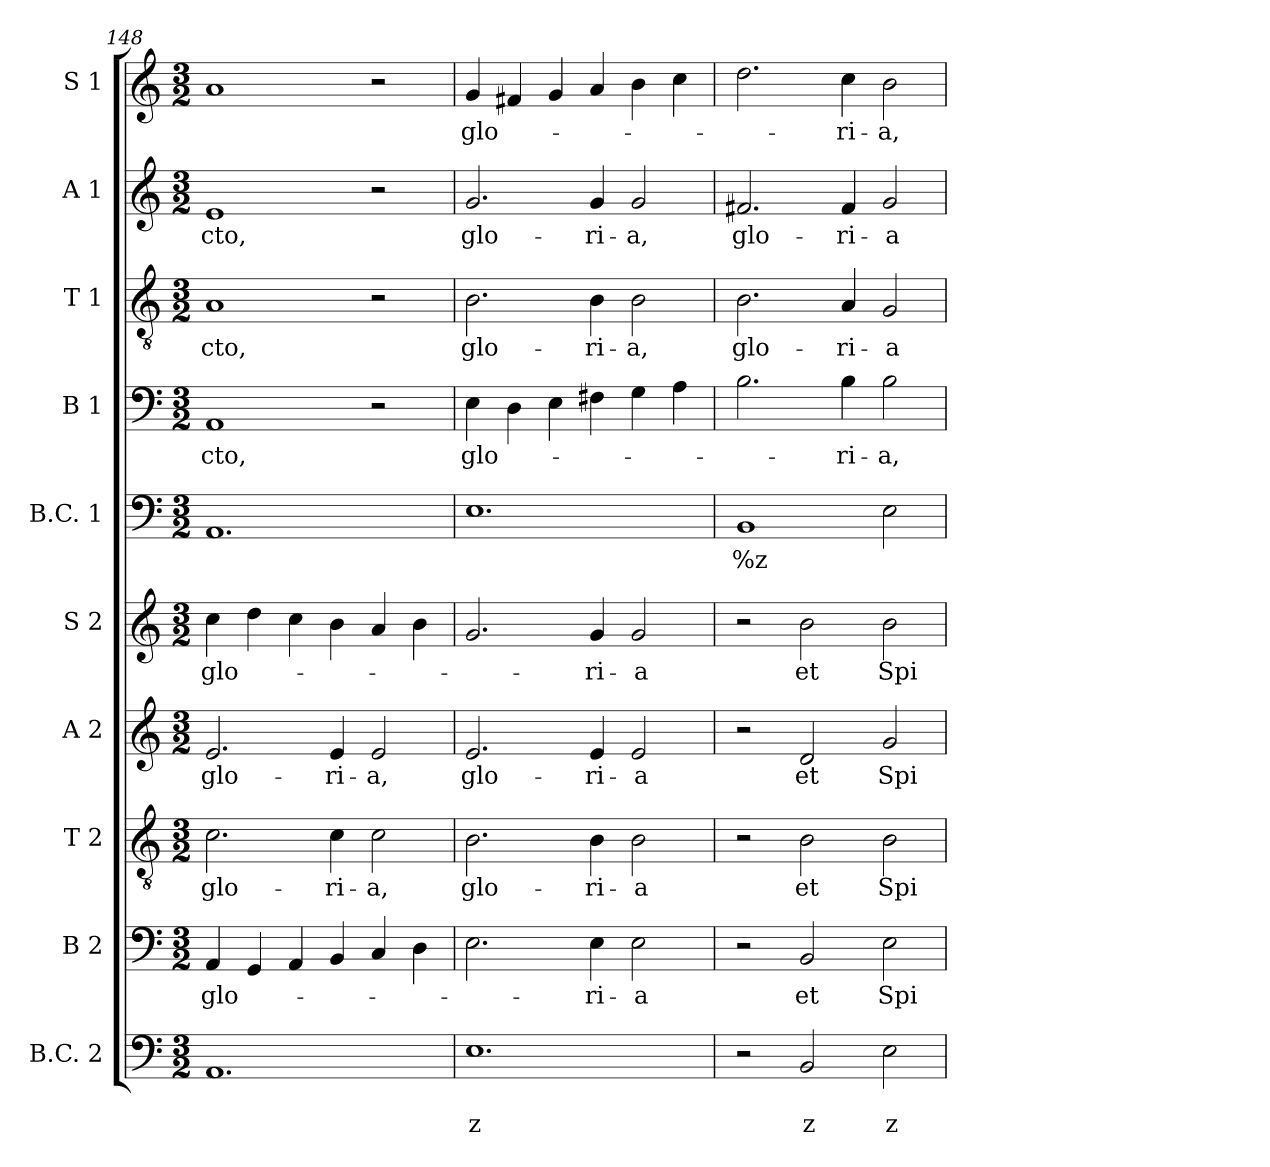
**kern	**text	**text	**kern	**text	**kern	**text	**kern	**text	**kern	**text	**kern	**text	**kern	**text	**kern	**text	**kern	**text	**kern	**text
*part10	*part10	*part10	*part9	*part9	*part8	*part8	*part7	*part7	*part6	*part6	*part5	*part5	*part4	*part4	*part3	*part3	*part2	*part2	*part1	*part1
*staff10	*staff10	*staff10	*staff9	*staff9	*staff8	*staff8	*staff7	*staff7	*staff6	*staff6	*staff5	*staff5	*staff4	*staff4	*staff3	*staff3	*staff2	*staff2	*staff1	*staff1
*I"B.C. 2	*	*	*I"B 2	*	*I"T 2	*	*I"A 2	*	*I"S 2	*	*I"B.C. 1	*	*I"B 1	*	*I"T 1	*	*I"A 1	*	*I"S 1	*
*I'BC2	*	*	*I'B2	*	*I'T2	*	*I'A2	*	*I'S2	*	*I'BC1	*	*I'B1	*	*I'T1	*	*I'A1	*	*I'S1	*
*clefF4	*	*	*clefF4	*	*clefGv2	*	*clefG2	*	*clefG2	*	*clefF4	*	*clefF4	*	*clefGv2	*	*clefG2	*	*clefG2	*
*k[]	*	*	*k[]	*	*k[]	*	*k[]	*	*k[]	*	*k[]	*	*k[]	*	*k[]	*	*k[]	*	*k[]	*
*C:	*	*	*C:	*	*C:	*	*C:	*	*C:	*	*C:	*	*C:	*	*C:	*	*C:	*	*C:	*
*M3/2	*	*	*M3/2	*	*M3/2	*	*M3/2	*	*M3/2	*	*M3/2	*	*M3/2	*	*M3/2	*	*M3/2	*	*M3/2	*
=148	=148	=148	=148	=148	=148	=148	=148	=148	=148	=148	=148	=148	=148	=148	=148	=148	=148	=148	=148	=148
!	!	!	!	!LO:LY:b	!	!	!	!	!	!	!	!	!	!	!	!	!	!	!	!
!	!	!	!	!	!	!LO:LY:b	!	!	!	!	!	!	!	!	!	!	!	!	!	!
!	!	!	!	!	!	!	!	!LO:LY:b	!	!	!	!	!	!	!	!	!	!	!	!
!	!	!	!	!	!	!	!	!	!	!LO:LY:b	!	!	!	!	!	!	!	!	!	!
!	!	!	!	!	!	!	!	!	!	!	!	!	!	!LO:LY:b	!	!	!	!	!	!
!	!	!	!	!	!	!	!	!	!	!	!	!	!	!	!	!LO:LY:b	!	!	!	!
!	!	!	!	!	!	!	!	!	!	!	!	!	!	!	!	!	!	!LO:LY:b	!	!
1.AA	.	.	4AA/	glo-	2.c\	glo-	2.e/	glo-	4cc\	glo-	1.AA	.	1AA	-cto,	1A	-cto,	1e	-cto,	1a	.
.	.	.	4GG/	.	.	.	.	.	4dd\	.	.	.	.	.	.	.	.	.	.	.
.	.	.	4AA/	.	.	.	.	.	4cc\	.	.	.	.	.	.	.	.	.	.	.
!	!	!	!	!	!	!LO:LY:b	!	!	!	!	!	!	!	!	!	!	!	!	!	!
!	!	!	!	!	!	!	!	!LO:LY:b	!	!	!	!	!	!	!	!	!	!	!	!
.	.	.	4BB/	.	4c\	-ri-	4e/	-ri-	4b\	.	.	.	.	.	.	.	.	.	.	.
!	!	!	!	!	!	!LO:LY:b	!	!	!	!	!	!	!	!	!	!	!	!	!	!
!	!	!	!	!	!	!	!	!LO:LY:b	!	!	!	!	!	!	!	!	!	!	!	!
.	.	.	4C/	.	2c\	-a,	2e/	-a,	4a/	.	.	.	2r	.	2r	.	2r	.	2r	.
.	.	.	4D\	.	.	.	.	.	4b\	.	.	.	.	.	.	.	.	.	.	.
=149	=149	=149	=149	=149	=149	=149	=149	=149	=149	=149	=149	=149	=149	=149	=149	=149	=149	=149	=149	=149
!	!	!LO:LY:b	!	!	!	!	!	!	!	!	!	!	!	!	!	!	!	!	!	!
!	!	!	!	!	!	!LO:LY:b	!	!	!	!	!	!	!	!	!	!	!	!	!	!
!	!	!	!	!	!	!	!	!LO:LY:b	!	!	!	!	!	!	!	!	!	!	!	!
!	!	!	!	!	!	!	!	!	!	!	!	!	!	!LO:LY:b	!	!	!	!	!	!
!	!	!	!	!	!	!	!	!	!	!	!	!	!	!	!	!LO:LY:b	!	!	!	!
!	!	!	!	!	!	!	!	!	!	!	!	!	!	!	!	!	!	!LO:LY:b	!	!
!	!	!	!	!	!	!	!	!	!	!	!	!	!	!	!	!	!	!	!	!LO:LY:b
1.E	.	z	2.E\	.	2.B\	glo-	2.e/	glo-	2.g/	.	1.E	.	4E\	glo-	2.B\	glo-	2.g/	glo-	4g/	glo-
.	.	.	.	.	.	.	.	.	.	.	.	.	4D\	.	.	.	.	.	4f#X/	.
.	.	.	.	.	.	.	.	.	.	.	.	.	4E\	.	.	.	.	.	4g/	.
!	!	!	!	!LO:LY:b	!	!	!	!	!	!	!	!	!	!	!	!	!	!	!	!
!	!	!	!	!	!	!LO:LY:b	!	!	!	!	!	!	!	!	!	!	!	!	!	!
!	!	!	!	!	!	!	!	!LO:LY:b	!	!	!	!	!	!	!	!	!	!	!	!
!	!	!	!	!	!	!	!	!	!	!LO:LY:b	!	!	!	!	!	!	!	!	!	!
!	!	!	!	!	!	!	!	!	!	!	!	!	!	!	!	!LO:LY:b	!	!	!	!
!	!	!	!	!	!	!	!	!	!	!	!	!	!	!	!	!	!	!LO:LY:b	!	!
.	.	.	4E\	-ri-	4B\	-ri-	4e/	-ri-	4g/	-ri-	.	.	4F#X\	.	4B\	-ri-	4g/	-ri-	4a/	.
!	!	!	!	!LO:LY:b	!	!	!	!	!	!	!	!	!	!	!	!	!	!	!	!
!	!	!	!	!	!	!LO:LY:b	!	!	!	!	!	!	!	!	!	!	!	!	!	!
!	!	!	!	!	!	!	!	!LO:LY:b	!	!	!	!	!	!	!	!	!	!	!	!
!	!	!	!	!	!	!	!	!	!	!LO:LY:b	!	!	!	!	!	!	!	!	!	!
!	!	!	!	!	!	!	!	!	!	!	!	!	!	!	!	!LO:LY:b	!	!	!	!
!	!	!	!	!	!	!	!	!	!	!	!	!	!	!	!	!	!	!LO:LY:b	!	!
.	.	.	2E\	-a	2B\	-a	2e/	-a	2g/	-a	.	.	4G\	.	2B\	-a,	2g/	-a,	4b\	.
.	.	.	.	.	.	.	.	.	.	.	.	.	4A\	.	.	.	.	.	4cc\	.
!!LO:PB:g=z
=150	=150	=150	=150	=150	=150	=150	=150	=150	=150	=150	=150	=150	=150	=150	=150	=150	=150	=150	=150	=150
!	!	!	!	!	!	!	!	!	!	!	!	!LO:LY:b	!	!	!	!	!	!	!	!
!	!	!	!	!	!	!	!	!	!	!	!	!	!	!	!	!LO:LY:b	!	!	!	!
!	!	!	!	!	!	!	!	!	!	!	!	!	!	!	!	!	!	!LO:LY:b	!	!
2r	.	.	2r	.	2r	.	2r	.	2r	.	1BB	%z	2.B\	.	2.B\	glo-	2.f#X/	glo-	2.dd\	.
!	!	!LO:LY:b	!	!	!	!	!	!	!	!	!	!	!	!	!	!	!	!	!	!
!	!	!	!	!LO:LY:b	!	!	!	!	!	!	!	!	!	!	!	!	!	!	!	!
!	!	!	!	!	!	!LO:LY:b	!	!	!	!	!	!	!	!	!	!	!	!	!	!
!	!	!	!	!	!	!	!	!LO:LY:b	!	!	!	!	!	!	!	!	!	!	!	!
!	!	!	!	!	!	!	!	!	!	!LO:LY:b	!	!	!	!	!	!	!	!	!	!
2BB/	.	z	2BB/	et	2B\	et	2d/	et	2b\	et	.	.	.	.	.	.	.	.	.	.
!	!	!	!	!	!	!	!	!	!	!	!	!	!	!LO:LY:b	!	!	!	!	!	!
!	!	!	!	!	!	!	!	!	!	!	!	!	!	!	!	!LO:LY:b	!	!	!	!
!	!	!	!	!	!	!	!	!	!	!	!	!	!	!	!	!	!	!LO:LY:b	!	!
!	!	!	!	!	!	!	!	!	!	!	!	!	!	!	!	!	!	!	!	!LO:LY:b
.	.	.	.	.	.	.	.	.	.	.	.	.	4B\	-ri-	4A/	-ri-	4f#/	-ri-	4cc\	-ri-
!	!	!LO:LY:b	!	!	!	!	!	!	!	!	!	!	!	!	!	!	!	!	!	!
!	!	!	!	!LO:LY:b	!	!	!	!	!	!	!	!	!	!	!	!	!	!	!	!
!	!	!	!	!	!	!LO:LY:b	!	!	!	!	!	!	!	!	!	!	!	!	!	!
!	!	!	!	!	!	!	!	!LO:LY:b	!	!	!	!	!	!	!	!	!	!	!	!
!	!	!	!	!	!	!	!	!	!	!LO:LY:b	!	!	!	!	!	!	!	!	!	!
!	!	!	!	!	!	!	!	!	!	!	!	!	!	!LO:LY:b	!	!	!	!	!	!
!	!	!	!	!	!	!	!	!	!	!	!	!	!	!	!	!LO:LY:b	!	!	!	!
!	!	!	!	!	!	!	!	!	!	!	!	!	!	!	!	!	!	!LO:LY:b	!	!
!	!	!	!	!	!	!	!	!	!	!	!	!	!	!	!	!	!	!	!	!LO:LY:b
2E\	.	z	2E\	Spi-	2B\	Spi-	2g/	Spi-	2b\	Spi-	2E\	.	2B\	-a,	2G/	-a	2g/	-a	2b\	-a,
=	=	=	=	=	=	=	=	=	=	=	=	=	=	=	=	=	=	=	=	=
*-	*-	*-	*-	*-	*-	*-	*-	*-	*-	*-	*-	*-	*-	*-	*-	*-	*-	*-	*-	*-
